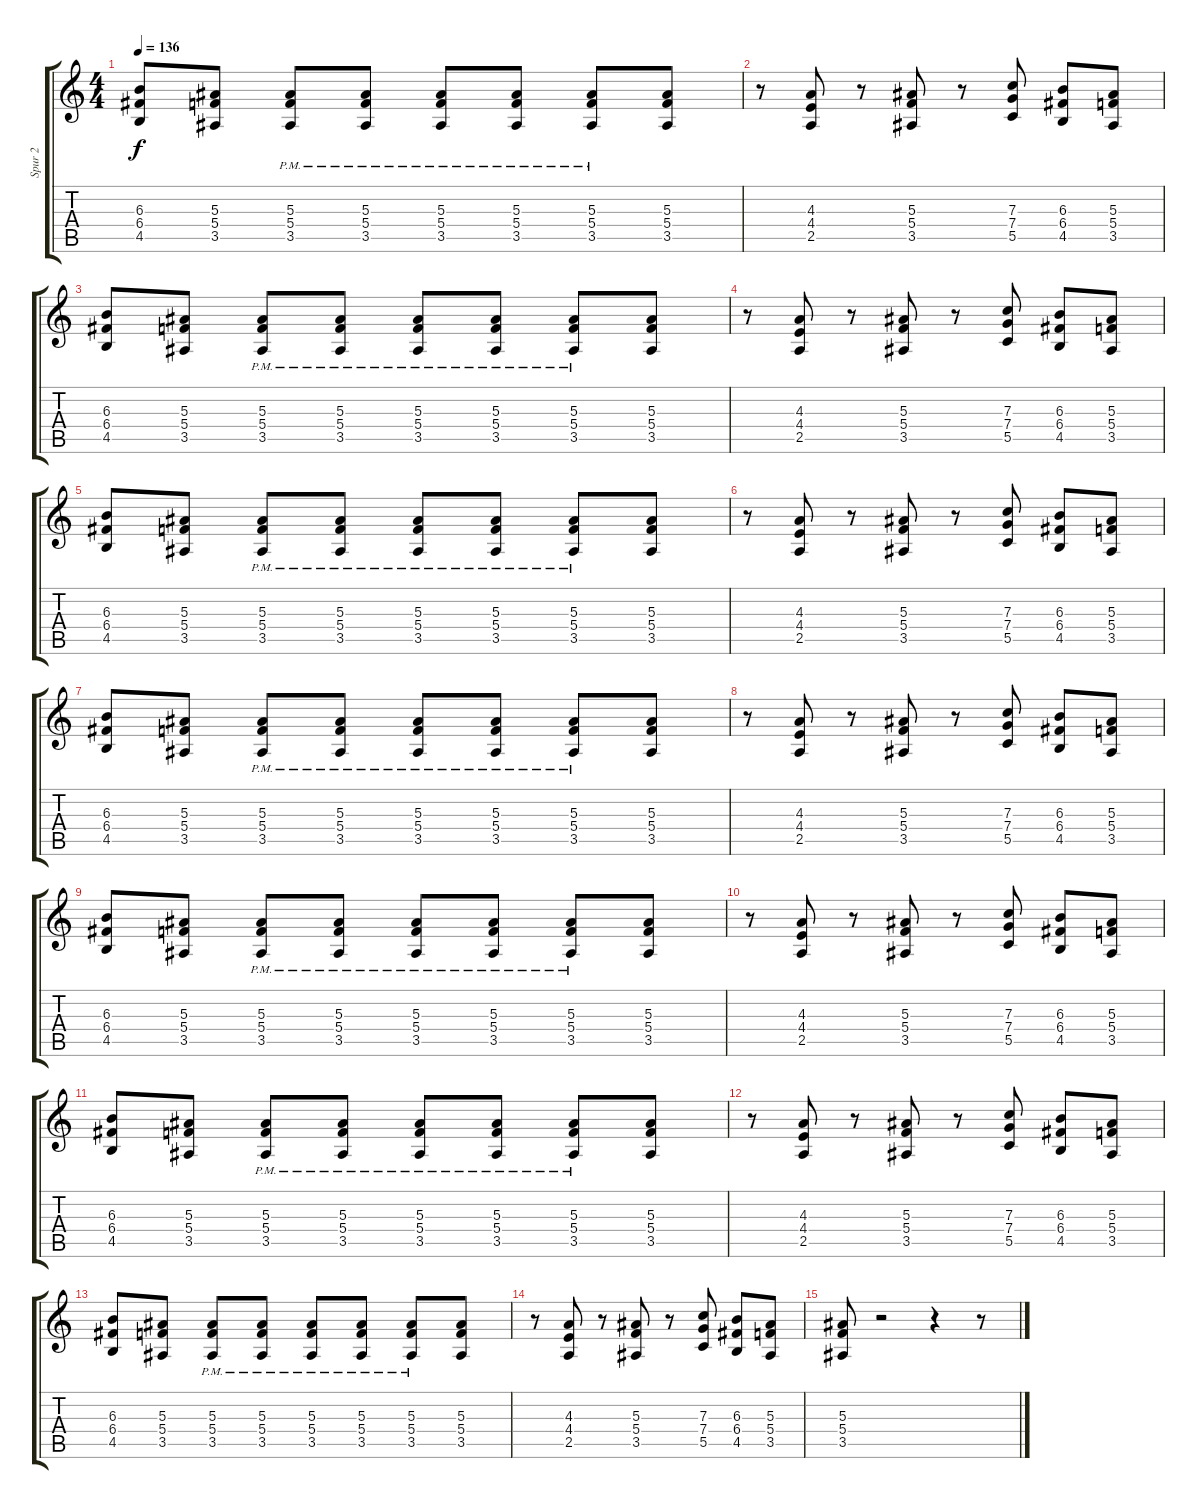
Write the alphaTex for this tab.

\track ("Spur 2" "Spur 2") {instrument distortionguitar}
\staff {score tabs}
\tuning (D4 A3 F3 C3 G2 D2) {hide}
\ts (4 4)
\tempo 136
\clef g2
\ks c
(6.3 6.4 4.5).8{dy f} (5.3 5.4 3.5).8 (5.3{pm} 5.4{pm} 3.5{pm}).8 (5.3{pm} 5.4{pm} 3.5{pm}).8 (5.3{pm} 5.4{pm} 3.5{pm}).8 (5.3{pm} 5.4{pm} 3.5{pm}).8 (5.3{pm} 5.4{pm} 3.5{pm}).8 (5.3 5.4 3.5).8 |
r.8 (4.3 4.4 2.5).8 r.8 (5.3 5.4 3.5).8 r.8 (7.3 7.4 5.5).8 (6.3 6.4 4.5).8 (5.3 5.4 3.5).8 |
(6.3 6.4 4.5).8 (5.3 5.4 3.5).8 (5.3{pm} 5.4{pm} 3.5{pm}).8 (5.3{pm} 5.4{pm} 3.5{pm}).8 (5.3{pm} 5.4{pm} 3.5{pm}).8 (5.3{pm} 5.4{pm} 3.5{pm}).8 (5.3{pm} 5.4{pm} 3.5{pm}).8 (5.3 5.4 3.5).8 |
r.8 (4.3 4.4 2.5).8 r.8 (5.3 5.4 3.5).8 r.8 (7.3 7.4 5.5).8 (6.3 6.4 4.5).8 (5.3 5.4 3.5).8 |
(6.3 6.4 4.5).8 (5.3 5.4 3.5).8 (5.3{pm} 5.4{pm} 3.5{pm}).8 (5.3{pm} 5.4{pm} 3.5{pm}).8 (5.3{pm} 5.4{pm} 3.5{pm}).8 (5.3{pm} 5.4{pm} 3.5{pm}).8 (5.3{pm} 5.4{pm} 3.5{pm}).8 (5.3 5.4 3.5).8 |
r.8 (4.3 4.4 2.5).8 r.8 (5.3 5.4 3.5).8 r.8 (7.3 7.4 5.5).8 (6.3 6.4 4.5).8 (5.3 5.4 3.5).8 |
(6.3 6.4 4.5).8 (5.3 5.4 3.5).8 (5.3{pm} 5.4{pm} 3.5{pm}).8 (5.3{pm} 5.4{pm} 3.5{pm}).8 (5.3{pm} 5.4{pm} 3.5{pm}).8 (5.3{pm} 5.4{pm} 3.5{pm}).8 (5.3{pm} 5.4{pm} 3.5{pm}).8 (5.3 5.4 3.5).8 |
r.8 (4.3 4.4 2.5).8 r.8 (5.3 5.4 3.5).8 r.8 (7.3 7.4 5.5).8 (6.3 6.4 4.5).8 (5.3 5.4 3.5).8 |
(6.3 6.4 4.5).8 (5.3 5.4 3.5).8 (5.3{pm} 5.4{pm} 3.5{pm}).8 (5.3{pm} 5.4{pm} 3.5{pm}).8 (5.3{pm} 5.4{pm} 3.5{pm}).8 (5.3{pm} 5.4{pm} 3.5{pm}).8 (5.3{pm} 5.4{pm} 3.5{pm}).8 (5.3 5.4 3.5).8 |
r.8 (4.3 4.4 2.5).8 r.8 (5.3 5.4 3.5).8 r.8 (7.3 7.4 5.5).8 (6.3 6.4 4.5).8 (5.3 5.4 3.5).8 |
(6.3 6.4 4.5).8 (5.3 5.4 3.5).8 (5.3{pm} 5.4{pm} 3.5{pm}).8 (5.3{pm} 5.4{pm} 3.5{pm}).8 (5.3{pm} 5.4{pm} 3.5{pm}).8 (5.3{pm} 5.4{pm} 3.5{pm}).8 (5.3{pm} 5.4{pm} 3.5{pm}).8 (5.3 5.4 3.5).8 |
r.8 (4.3 4.4 2.5).8 r.8 (5.3 5.4 3.5).8 r.8 (7.3 7.4 5.5).8 (6.3 6.4 4.5).8 (5.3 5.4 3.5).8 |
(6.3 6.4 4.5).8 (5.3 5.4 3.5).8 (5.3{pm} 5.4{pm} 3.5{pm}).8 (5.3{pm} 5.4{pm} 3.5{pm}).8 (5.3{pm} 5.4{pm} 3.5{pm}).8 (5.3{pm} 5.4{pm} 3.5{pm}).8 (5.3{pm} 5.4{pm} 3.5{pm}).8 (5.3 5.4 3.5).8 |
r.8 (4.3 4.4 2.5).8 r.8 (5.3 5.4 3.5).8 r.8 (7.3 7.4 5.5).8 (6.3 6.4 4.5).8 (5.3 5.4 3.5).8 |
(5.3 5.4 3.5).8 r.2 r.4 r.8
